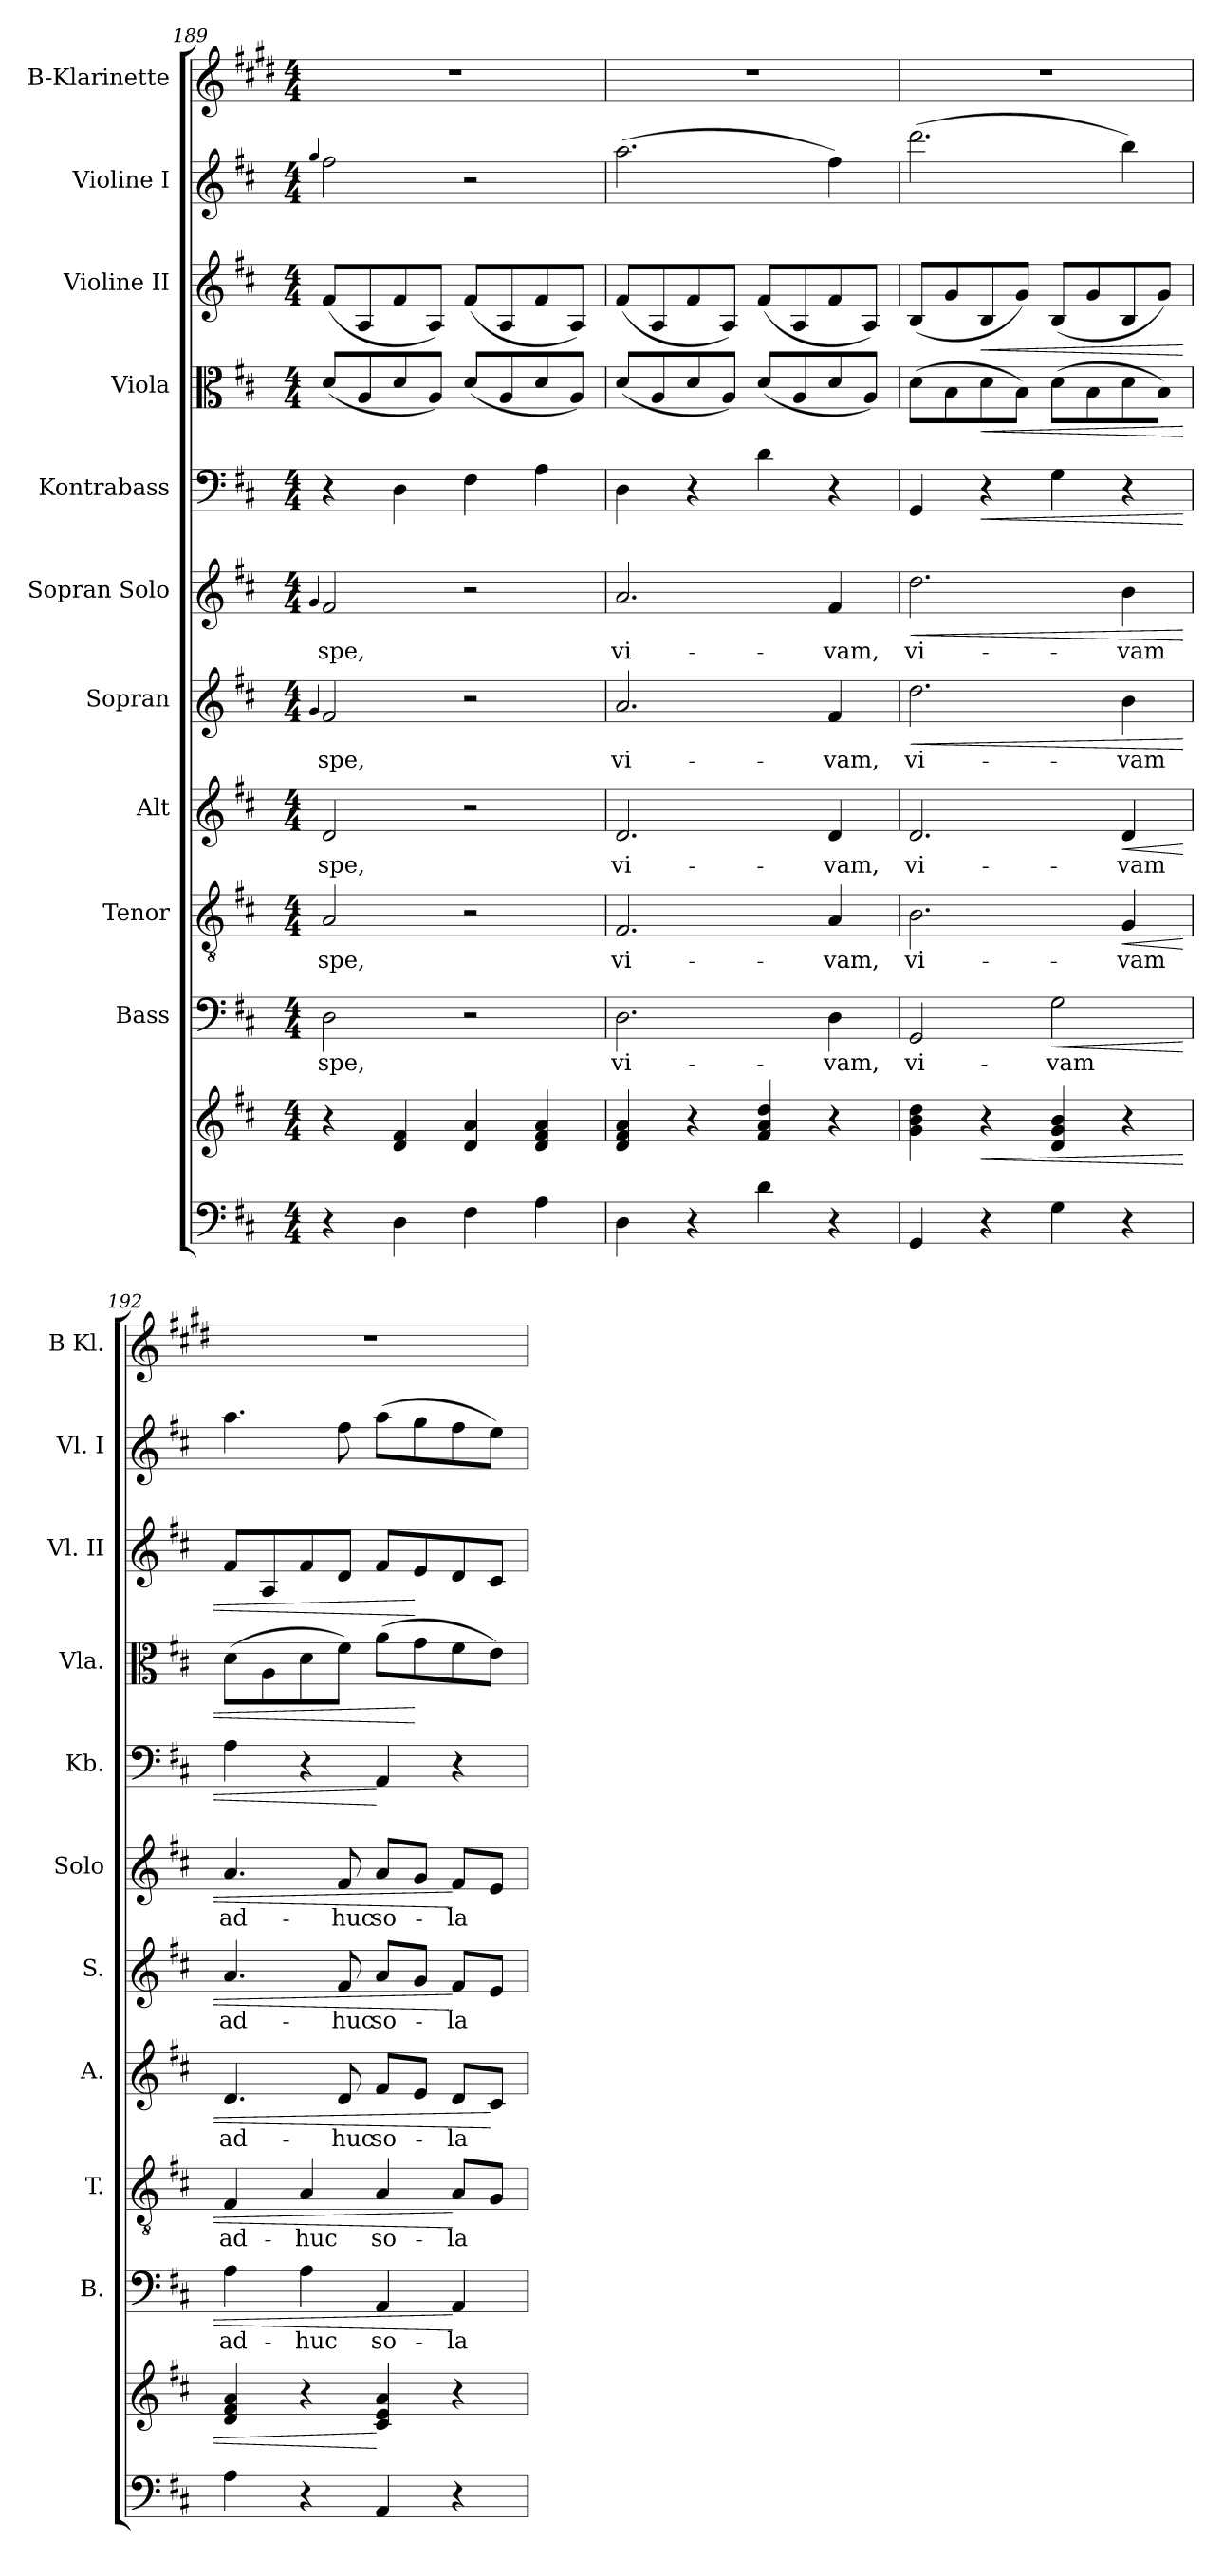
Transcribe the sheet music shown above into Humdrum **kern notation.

**kern	**kern	**dynam	**kern	**text	**dynam	**kern	**text	**dynam	**kern	**text	**dynam	**kern	**text	**dynam	**kern	**text	**dynam	**kern	**dynam	**kern	**dynam	**kern	**dynam	**kern	**kern
*part11	*part11	*part11	*part10	*part10	*part10	*part9	*part9	*part9	*part8	*part8	*part8	*part7	*part7	*part7	*part6	*part6	*part6	*part5	*part5	*part4	*part4	*part3	*part3	*part2	*part1
*staff12	*staff11	*staff11/12	*staff10	*staff10	*staff10	*staff9	*staff9	*staff9	*staff8	*staff8	*staff8	*staff7	*staff7	*staff7	*staff6	*staff6	*staff6	*staff5	*staff5	*staff4	*staff4	*staff3	*staff3	*staff2	*staff1
*	*	*	*I"Bass	*	*	*I"Tenor	*	*	*I"Alt	*	*	*I"Sopran	*	*	*I"Sopran Solo	*	*	*I"Kontrabass	*	*I"Viola	*	*I"Violine II	*	*I"Violine I	*I"B-Klarinette
*	*	*	*I'B.	*	*	*I'T.	*	*	*I'A.	*	*	*I'S.	*	*	*I'Solo	*	*	*I'Kb.	*	*I'Vla.	*	*I'Vl. II	*	*I'Vl. I	*I'B Kl.
*clefF4	*clefG2	*	*clefF4	*	*	*clefGv2	*	*	*clefG2	*	*	*clefG2	*	*	*clefG2	*	*	*clefF4	*	*clefC3	*	*clefG2	*	*clefG2	*clefG2
*	*	*	*	*	*	*	*	*	*	*	*	*	*	*	*	*	*	*ITrd7c12	*	*	*	*	*	*	*ITrd1c2
*k[f#c#]	*k[f#c#]	*	*k[f#c#]	*	*	*k[f#c#]	*	*	*k[f#c#]	*	*	*k[f#c#]	*	*	*k[f#c#]	*	*	*k[f#c#]	*	*k[f#c#]	*	*k[f#c#]	*	*k[f#c#]	*k[f#c#]
*D:	*D:	*	*D:	*	*	*D:	*	*	*D:	*	*	*D:	*	*	*D:	*	*	*D:	*	*D:	*	*D:	*	*D:	*D:
*M4/4	*M4/4	*	*M4/4	*	*	*M4/4	*	*	*M4/4	*	*	*M4/4	*	*	*M4/4	*	*	*M4/4	*	*M4/4	*	*M4/4	*	*M4/4	*M4/4
=189	=189	=189	=189	=189	=189	=189	=189	=189	=189	=189	=189	=189	=189	=189	=189	=189	=189	=189	=189	=189	=189	=189	=189	=189	=189
.	.	.	.	.	.	.	.	.	.	.	.	4qqg/	.	.	4qqg/	.	.	.	.	.	.	.	.	4qqgg/	.
!	!	!	!	!LO:LY:b	!	!	!LO:LY:b	!	!	!LO:LY:b	!	!	!LO:LY:b	!	!	!LO:LY:b	!	!	!	!	!	!	!	!	!
4r	4r	.	2D\	spe,	.	2A/	spe,	.	2d/	spe,	.	2f#/	spe,	.	2f#/	spe,	.	4r	.	(<8d/L	.	(<8f#/L	.	2ff#\	1r
.	.	.	.	.	.	.	.	.	.	.	.	.	.	.	.	.	.	.	.	8A/	.	8A/	.	.	.
4D\	4d/ 4f#/	.	.	.	.	.	.	.	.	.	.	.	.	.	.	.	.	4DD\	.	8d/	.	8f#/	.	.	.
.	.	.	.	.	.	.	.	.	.	.	.	.	.	.	.	.	.	.	.	8A/J)	.	8A/J)	.	.	.
4F#\	4d/ 4a/	.	2r	.	.	2r	.	.	2r	.	.	2r	.	.	2r	.	.	4FF#\	.	(<8d/L	.	(<8f#/L	.	2r	.
.	.	.	.	.	.	.	.	.	.	.	.	.	.	.	.	.	.	.	.	8A/	.	8A/	.	.	.
4A\	4d/ 4f#/ 4a/	.	.	.	.	.	.	.	.	.	.	.	.	.	.	.	.	4AA\	.	8d/	.	8f#/	.	.	.
.	.	.	.	.	.	.	.	.	.	.	.	.	.	.	.	.	.	.	.	8A/J)	.	8A/J)	.	.	.
=190	=190	=190	=190	=190	=190	=190	=190	=190	=190	=190	=190	=190	=190	=190	=190	=190	=190	=190	=190	=190	=190	=190	=190	=190	=190
!	!	!	!	!LO:LY:b	!	!	!LO:LY:b	!	!	!LO:LY:b	!	!	!LO:LY:b	!	!	!LO:LY:b	!	!	!	!	!	!	!	!	!
4D\	4d/ 4f#/ 4a/	.	2.D\	vi-	.	2.F#/	vi-	.	2.d/	vi-	.	2.a/	vi-	.	2.a/	vi-	.	4DD\	.	(<8d/L	.	(<8f#/L	.	(>2.aa\	1r
.	.	.	.	.	.	.	.	.	.	.	.	.	.	.	.	.	.	.	.	8A/	.	8A/	.	.	.
4r	4r	.	.	.	.	.	.	.	.	.	.	.	.	.	.	.	.	4r	.	8d/	.	8f#/	.	.	.
.	.	.	.	.	.	.	.	.	.	.	.	.	.	.	.	.	.	.	.	8A/J)	.	8A/J)	.	.	.
4d\	4f#/ 4a/ 4dd/	.	.	.	.	.	.	.	.	.	.	.	.	.	.	.	.	4D\	.	(<8d/L	.	(<8f#/L	.	.	.
.	.	.	.	.	.	.	.	.	.	.	.	.	.	.	.	.	.	.	.	8A/	.	8A/	.	.	.
!	!	!	!	!LO:LY:b	!	!	!LO:LY:b	!	!	!LO:LY:b	!	!	!LO:LY:b	!	!	!LO:LY:b	!	!	!	!	!	!	!	!	!
4r	4r	.	4D\	-vam,	.	4A/	-vam,	.	4d/	-vam,	.	4f#/	-vam,	.	4f#/	-vam,	.	4r	.	8d/	.	8f#/	.	4ff#\)	.
.	.	.	.	.	.	.	.	.	.	.	.	.	.	.	.	.	.	.	.	8A/J)	.	8A/J)	.	.	.
!!LO:PB:g=z
=191	=191	=191	=191	=191	=191	=191	=191	=191	=191	=191	=191	=191	=191	=191	=191	=191	=191	=191	=191	=191	=191	=191	=191	=191	=191
!	!	!	!	!LO:LY:b	!	!	!LO:LY:b	!	!	!LO:LY:b	!	!	!LO:LY:b	!LO:HP:b	!	!LO:LY:b	!LO:HP:b	!	!	!	!	!	!	!	!
4GG/	4g\ 4b\ 4dd\	.	2GG/	vi-	.	2.B\	vi-	.	2.d/	vi-	.	2.dd\	vi-	<	2.dd\	vi-	<	4GGG/	.	(>8d\L	.	(<8B/L	.	(>2.ddd\	1r
.	.	.	.	.	.	.	.	.	.	.	.	.	.	.	.	.	.	.	.	8B\	.	8g/	.	.	.
!	!	!LO:HP:b	!	!	!	!	!	!	!	!	!	!	!	!	!	!	!	!	!LO:HP:b	!	!LO:HP:b	!	!LO:HP:b	!	!
4r	4r	<	.	.	.	.	.	.	.	.	.	.	.	.	.	.	.	4r	<	8d\	<	8B/	<	.	.
.	.	.	.	.	.	.	.	.	.	.	.	.	.	.	.	.	.	.	.	8B\J)	.	8g/J)	.	.	.
!	!	!	!	!LO:LY:b	!LO:HP:b	!	!	!	!	!	!	!	!	!	!	!	!	!	!	!	!	!	!	!	!
4G\	4d/ 4g/ 4b/	.	2G\	-vam	<	.	.	.	.	.	.	.	.	.	.	.	.	4GG\	.	(>8d\L	.	(<8B/L	.	.	.
.	.	.	.	.	.	.	.	.	.	.	.	.	.	.	.	.	.	.	.	8B\	.	8g/	.	.	.
!	!	!	!	!	!	!	!LO:LY:b	!LO:HP:b	!	!LO:LY:b	!LO:HP:b	!	!LO:LY:b	!	!	!LO:LY:b	!	!	!	!	!	!	!	!	!
4r	4r	.	.	.	.	4G/	-vam	<	4d/	-vam	<	4b\	-vam	.	4b\	-vam	.	4r	.	8d\	.	8B/	.	4bb\)	.
.	.	.	.	.	.	.	.	.	.	.	.	.	.	.	.	.	.	.	.	8B\J)	.	8g/J)	.	.	.
=192	=192	=192	=192	=192	=192	=192	=192	=192	=192	=192	=192	=192	=192	=192	=192	=192	=192	=192	=192	=192	=192	=192	=192	=192	=192
!	!	!	!	!LO:LY:b	!	!	!LO:LY:b	!	!	!LO:LY:b	!	!	!LO:LY:b	!	!	!LO:LY:b	!	!	!	!	!	!	!	!	!
4A\	4d/ 4f#/ 4a/	.	4A\	ad-	.	4F#/	ad-	.	4.d/	ad-	.	4.a/	ad-	.	4.a/	ad-	.	4AA\	.	(>8d\L	.	8f#/L	.	4.aa\	1r
.	.	.	.	.	.	.	.	.	.	.	.	.	.	.	.	.	.	.	.	8A\	.	8A/	.	.	.
!	!	!	!	!LO:LY:b	!	!	!LO:LY:b	!	!	!	!	!	!	!	!	!	!	!	!	!	!	!	!	!	!
4r	4r	.	4A\	-huc	.	4A/	-huc	.	.	.	.	.	.	.	.	.	.	4r	.	8d\	.	8f#/	.	.	.
!	!	!	!	!	!	!	!	!	!	!LO:LY:b	!	!	!LO:LY:b	!	!	!LO:LY:b	!	!	!	!	!	!	!	!	!
.	.	.	.	.	.	.	.	.	8d/	-huc	.	8f#/	-huc	.	8f#/	-huc	.	.	.	8f#\J)	.	8d/J	.	8ff#\	.
!	!	!	!	!LO:LY:b	!	!	!LO:LY:b	!	!	!LO:LY:b	!	!	!LO:LY:b	!	!	!LO:LY:b	!	!	!	!	!	!	!	!	!
4AA/	4c#/ 4e/ 4a/	[	4AA/	so-	.	4A/	so-	.	8f#/L	so-	.	8a/L	so-	.	8a/L	so-	.	4AAA/	[	(>8a\L	.	8f#/L	.	(>8aa\L	.
.	.	.	.	.	.	.	.	.	8e/J	.	.	8g/J	.	.	8g/J	.	.	.	.	8g\	[	8e/	[	8gg\	.
!	!	!	!	!LO:LY:b	!	!	!LO:LY:b	!	!	!LO:LY:b	!	!	!LO:LY:b	!	!	!LO:LY:b	!	!	!	!	!	!	!	!	!
4r	4r	.	4AA/	-la	[	8A/L	-la	[	8d/L	-la	.	8f#/L	-la	[	8f#/L	-la	[	4r	.	8f#\	.	8d/	.	8ff#\	.
.	.	.	.	.	.	8G/J	.	.	8c#/J	.	[	8e/J	.	.	8e/J	.	.	.	.	8e\J)	.	8c#/J	.	8ee\J)	.
=	=	=	=	=	=	=	=	=	=	=	=	=	=	=	=	=	=	=	=	=	=	=	=	=	=
*-	*-	*-	*-	*-	*-	*-	*-	*-	*-	*-	*-	*-	*-	*-	*-	*-	*-	*-	*-	*-	*-	*-	*-	*-	*-
